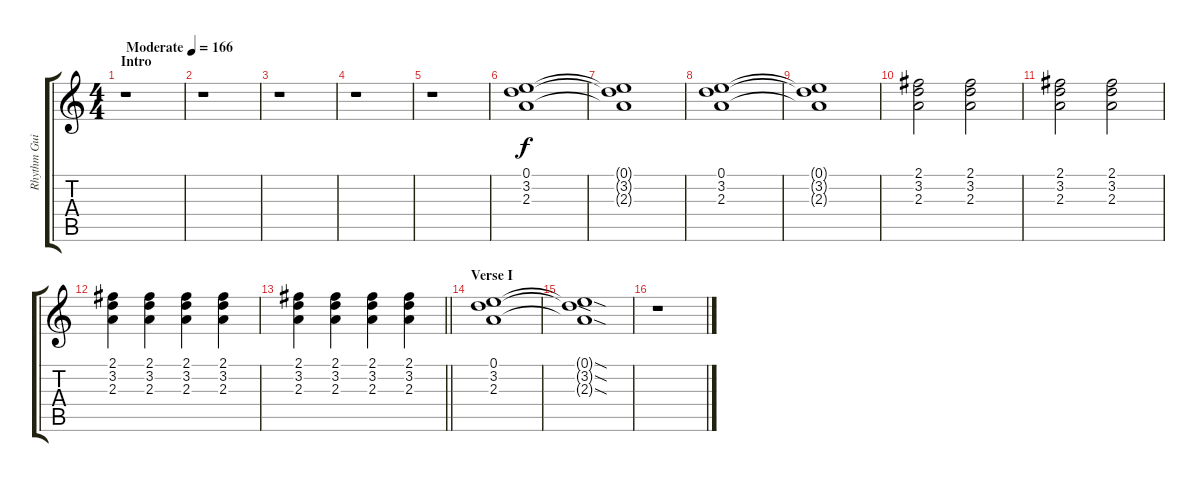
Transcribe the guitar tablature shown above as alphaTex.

\track ("Rhythm Guitar" "Rhythm Gui") {instrument overdrivenguitar}
\staff {score tabs}
\tuning (E4 B3 G3 D3 A2 E2) {hide}
\ts (4 4)
\section ("" "Intro")
\tempo (166 "Moderate")
\clef g2
\ks c
r.1{dy f instrument overdrivenguitar} |
r.1 |
r.1 |
r.1 |
r.1 |
(0.1 3.2 2.3).1 |
(0.1{t} 3.2{t} 2.3{t}).1 |
(0.1 3.2 2.3).1 |
(0.1{t} 3.2{t} 2.3{t}).1 |
(2.1 3.2 2.3).2 (2.1 3.2 2.3).2 |
(2.1 3.2 2.3).2 (2.1 3.2 2.3).2 |
(2.1 3.2 2.3).4 (2.1 3.2 2.3).4 (2.1 3.2 2.3).4 (2.1 3.2 2.3).4 |
\barLineRight lightlight
(2.1 3.2 2.3).4 (2.1 3.2 2.3).4 (2.1 3.2 2.3).4 (2.1 3.2 2.3).4 |
\section ("" "Verse I")
(0.1 3.2 2.3).1 |
(0.1{sod t} 3.2{sod t} 2.3{sod t}).1 |
r.1
